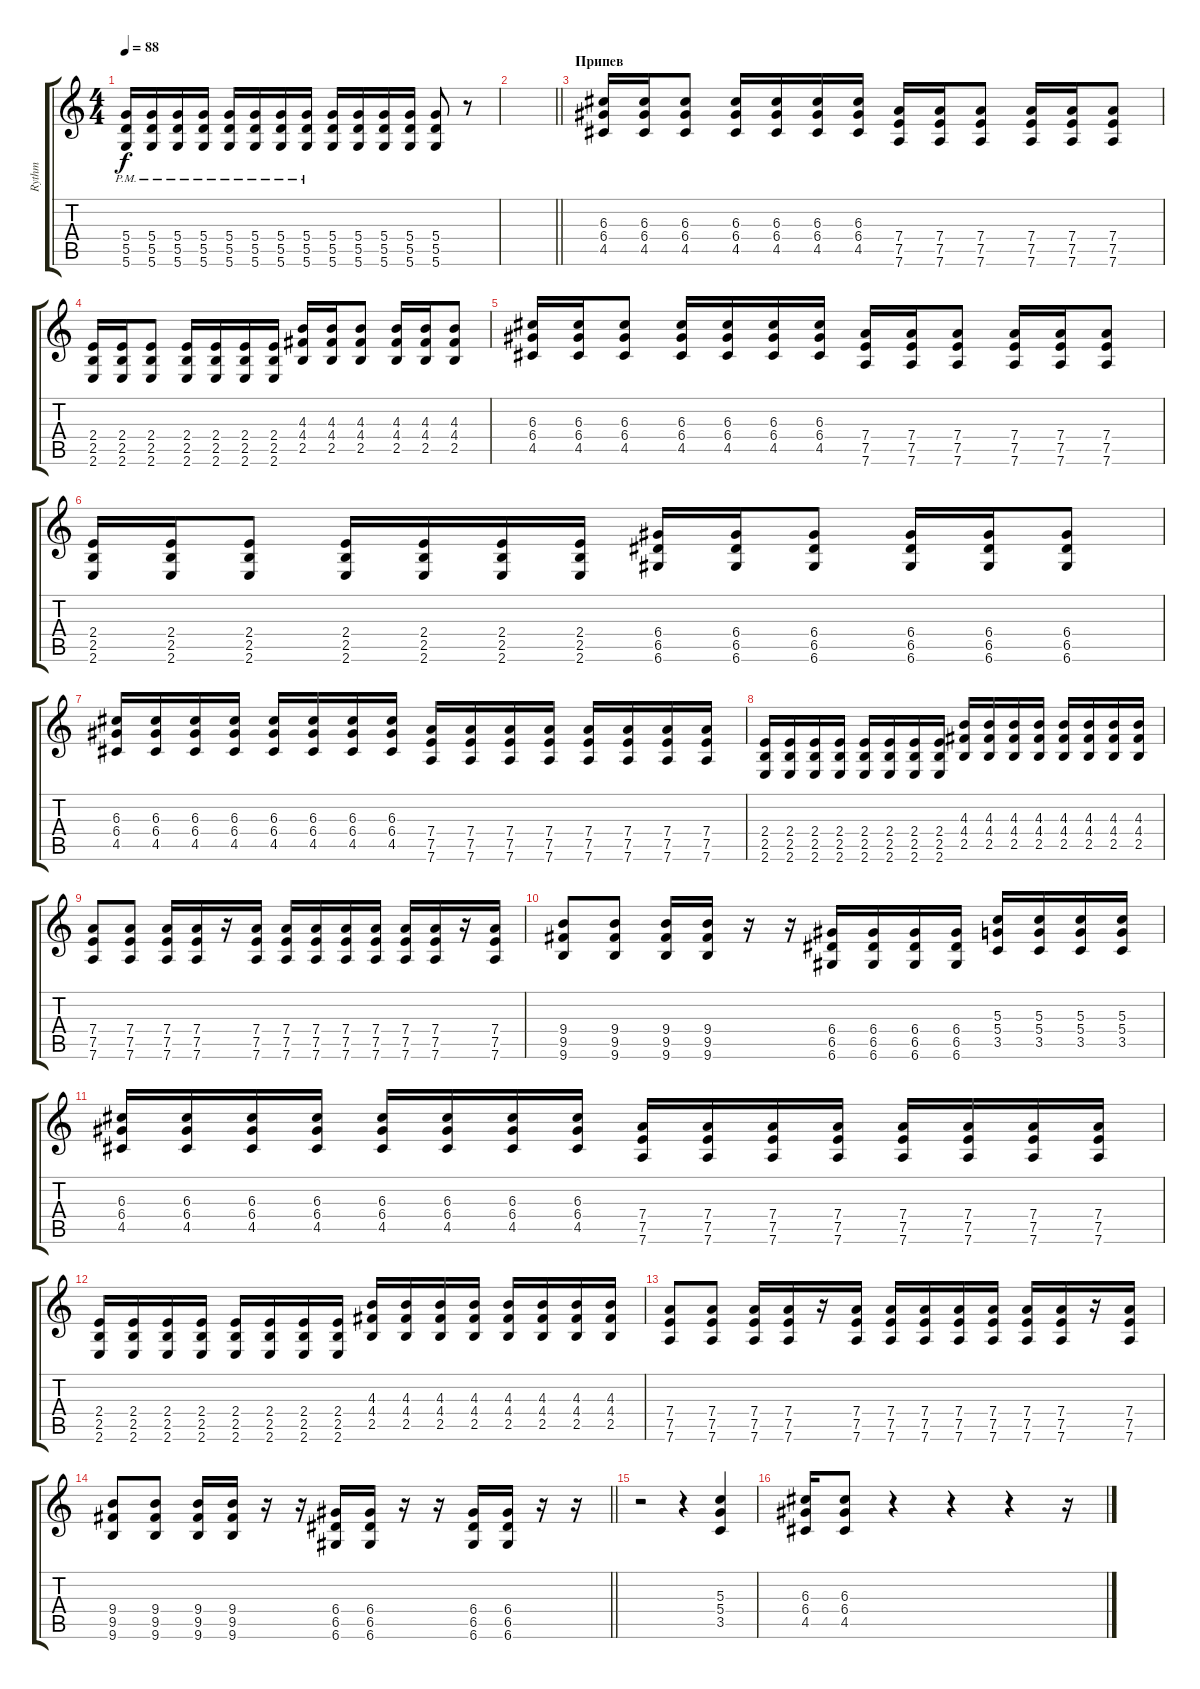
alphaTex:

\track ("Rythm" "Rythm") {instrument distortionguitar}
\staff {score tabs}
\tuning (E4 B3 G3 D3 A2 D2) {hide}
\ts (4 4)
\tempo 88
\clef g2
\ks c
(5.4{pm} 5.5{pm} 5.6{pm}).16{dy f} (5.4{pm} 5.5{pm} 5.6{pm}).16 (5.4{pm} 5.5{pm} 5.6{pm}).16 (5.4{pm} 5.5{pm} 5.6{pm}).16 (5.4{pm} 5.5{pm} 5.6{pm}).16 (5.4{pm} 5.5{pm} 5.6{pm}).16 (5.4{pm} 5.5{pm} 5.6{pm}).16 (5.4{pm} 5.5{pm} 5.6{pm}).16 (5.4 5.5 5.6).16 (5.4 5.5 5.6).16 (5.4 5.5 5.6).16 (5.4 5.5 5.6).16 (5.4 5.5 5.6).8 r.8 |
\barLineRight lightlight
|
\section ("" "Припев")
(6.3 6.4 4.5).16 (6.3 6.4 4.5).16 (6.3 6.4 4.5).8 (6.3 6.4 4.5).16 (6.3 6.4 4.5).16 (6.3 6.4 4.5).16 (6.3 6.4 4.5).16 (7.4 7.5 7.6).16 (7.4 7.5 7.6).16 (7.4 7.5 7.6).8 (7.4 7.5 7.6).16 (7.4 7.5 7.6).16 (7.4 7.5 7.6).8 |
(2.4 2.5 2.6).16 (2.4 2.5 2.6).16 (2.4 2.5 2.6).8 (2.4 2.5 2.6).16 (2.4 2.5 2.6).16 (2.4 2.5 2.6).16 (2.4 2.5 2.6).16 (4.3 4.4 2.5).16 (4.3 4.4 2.5).16 (4.3 4.4 2.5).8 (4.3 4.4 2.5).16 (4.3 4.4 2.5).16 (4.3 4.4 2.5).8 |
(6.3 6.4 4.5).16 (6.3 6.4 4.5).16 (6.3 6.4 4.5).8 (6.3 6.4 4.5).16 (6.3 6.4 4.5).16 (6.3 6.4 4.5).16 (6.3 6.4 4.5).16 (7.4 7.5 7.6).16 (7.4 7.5 7.6).16 (7.4 7.5 7.6).8 (7.4 7.5 7.6).16 (7.4 7.5 7.6).16 (7.4 7.5 7.6).8 |
(2.4 2.5 2.6).16 (2.4 2.5 2.6).16 (2.4 2.5 2.6).8 (2.4 2.5 2.6).16 (2.4 2.5 2.6).16 (2.4 2.5 2.6).16 (2.4 2.5 2.6).16 (6.4 6.5 6.6).16 (6.4 6.5 6.6).16 (6.4 6.5 6.6).8 (6.4 6.5 6.6).16 (6.4 6.5 6.6).16 (6.4 6.5 6.6).8 |
(6.3 6.4 4.5).16 (6.3 6.4 4.5).16 (6.3 6.4 4.5).16 (6.3 6.4 4.5).16 (6.3 6.4 4.5).16 (6.3 6.4 4.5).16 (6.3 6.4 4.5).16 (6.3 6.4 4.5).16 (7.4 7.5 7.6).16 (7.4 7.5 7.6).16 (7.4 7.5 7.6).16 (7.4 7.5 7.6).16 (7.4 7.5 7.6).16 (7.4 7.5 7.6).16 (7.4 7.5 7.6).16 (7.4 7.5 7.6).16 |
(2.4 2.5 2.6).16 (2.4 2.5 2.6).16 (2.4 2.5 2.6).16 (2.4 2.5 2.6).16 (2.4 2.5 2.6).16 (2.4 2.5 2.6).16 (2.4 2.5 2.6).16 (2.4 2.5 2.6).16 (4.3 4.4 2.5).16 (4.3 4.4 2.5).16 (4.3 4.4 2.5).16 (4.3 4.4 2.5).16 (4.3 4.4 2.5).16 (4.3 4.4 2.5).16 (4.3 4.4 2.5).16 (4.3 4.4 2.5).16 |
(7.4 7.5 7.6).8 (7.4 7.5 7.6).8 (7.4 7.5 7.6).16 (7.4 7.5 7.6).16 r.16 (7.4 7.5 7.6).16 (7.4 7.5 7.6).16 (7.4 7.5 7.6).16 (7.4 7.5 7.6).16 (7.4 7.5 7.6).16 (7.4 7.5 7.6).16 (7.4 7.5 7.6).16 r.16 (7.4 7.5 7.6).16 |
(9.4 9.5 9.6).8 (9.4 9.5 9.6).8 (9.4 9.5 9.6).16 (9.4 9.5 9.6).16 r.16 r.16 (6.4 6.5 6.6).16 (6.4 6.5 6.6).16 (6.4 6.5 6.6).16 (6.4 6.5 6.6).16 (5.3 5.4 3.5).16 (5.3 5.4 3.5).16 (5.3 5.4 3.5).16 (5.3 5.4 3.5).16 |
(6.3 6.4 4.5).16 (6.3 6.4 4.5).16 (6.3 6.4 4.5).16 (6.3 6.4 4.5).16 (6.3 6.4 4.5).16 (6.3 6.4 4.5).16 (6.3 6.4 4.5).16 (6.3 6.4 4.5).16 (7.4 7.5 7.6).16 (7.4 7.5 7.6).16 (7.4 7.5 7.6).16 (7.4 7.5 7.6).16 (7.4 7.5 7.6).16 (7.4 7.5 7.6).16 (7.4 7.5 7.6).16 (7.4 7.5 7.6).16 |
(2.4 2.5 2.6).16 (2.4 2.5 2.6).16 (2.4 2.5 2.6).16 (2.4 2.5 2.6).16 (2.4 2.5 2.6).16 (2.4 2.5 2.6).16 (2.4 2.5 2.6).16 (2.4 2.5 2.6).16 (4.3 4.4 2.5).16 (4.3 4.4 2.5).16 (4.3 4.4 2.5).16 (4.3 4.4 2.5).16 (4.3 4.4 2.5).16 (4.3 4.4 2.5).16 (4.3 4.4 2.5).16 (4.3 4.4 2.5).16 |
(7.4 7.5 7.6).8 (7.4 7.5 7.6).8 (7.4 7.5 7.6).16 (7.4 7.5 7.6).16 r.16 (7.4 7.5 7.6).16 (7.4 7.5 7.6).16 (7.4 7.5 7.6).16 (7.4 7.5 7.6).16 (7.4 7.5 7.6).16 (7.4 7.5 7.6).16 (7.4 7.5 7.6).16 r.16 (7.4 7.5 7.6).16 |
\barLineRight lightlight
(9.4 9.5 9.6).8 (9.4 9.5 9.6).8 (9.4 9.5 9.6).16 (9.4 9.5 9.6).16 r.16 r.16 (6.4 6.5 6.6).16 (6.4 6.5 6.6).16 r.16 r.16 (6.4 6.5 6.6).16 (6.4 6.5 6.6).16 r.16 r.16 |
r.2 r.4 (5.3 5.4 3.5).4 |
(6.3 6.4 4.5).16 (6.3 6.4 4.5).8 r.4 r.4 r.4 r.16
